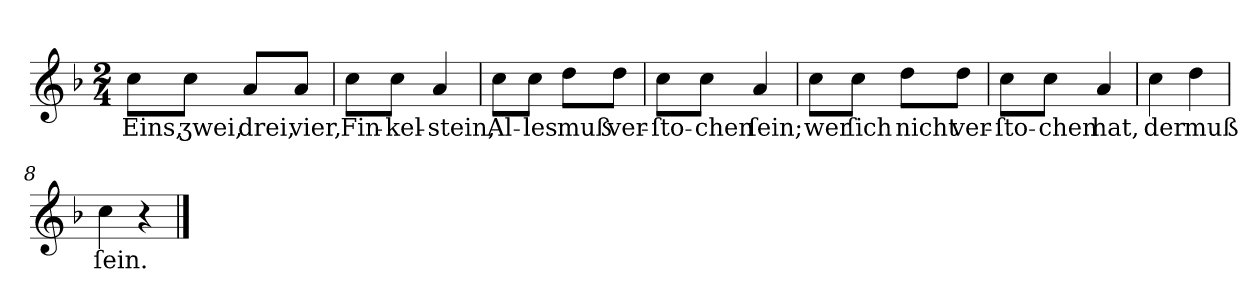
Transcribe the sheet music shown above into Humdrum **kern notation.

**kern	**text
*part1	*part1
*staff1	*staff1
*clefG2	*
*k[b-]	*
*F:	*
*M2/4	*
=1	=1
8cc\L	Eins,
8cc\J	ʒwei,
8a/L	drei,
8a/J	vier,
=2	=2
8cc\L	Fin-
8cc\J	-kel-
4a	-stein,
=3	=3
8cc\L	Al-
8cc\J	-les
8dd\L	muß
8dd\J	ver-
=4	=4
8cc\L	-ſto-
8cc\J	-chen
4a	ſein;
=5	=5
8cc\L	wer
8cc\J	ſich
8dd\L	nicht
8dd\J	ver-
=6	=6
8cc\L	-ſto-
8cc\J	-chen
4a	hat,
=7	=7
4cc	der
4dd	muß
=8	=8
4cc	ſein.
4r	.
==	==
*-	*-
